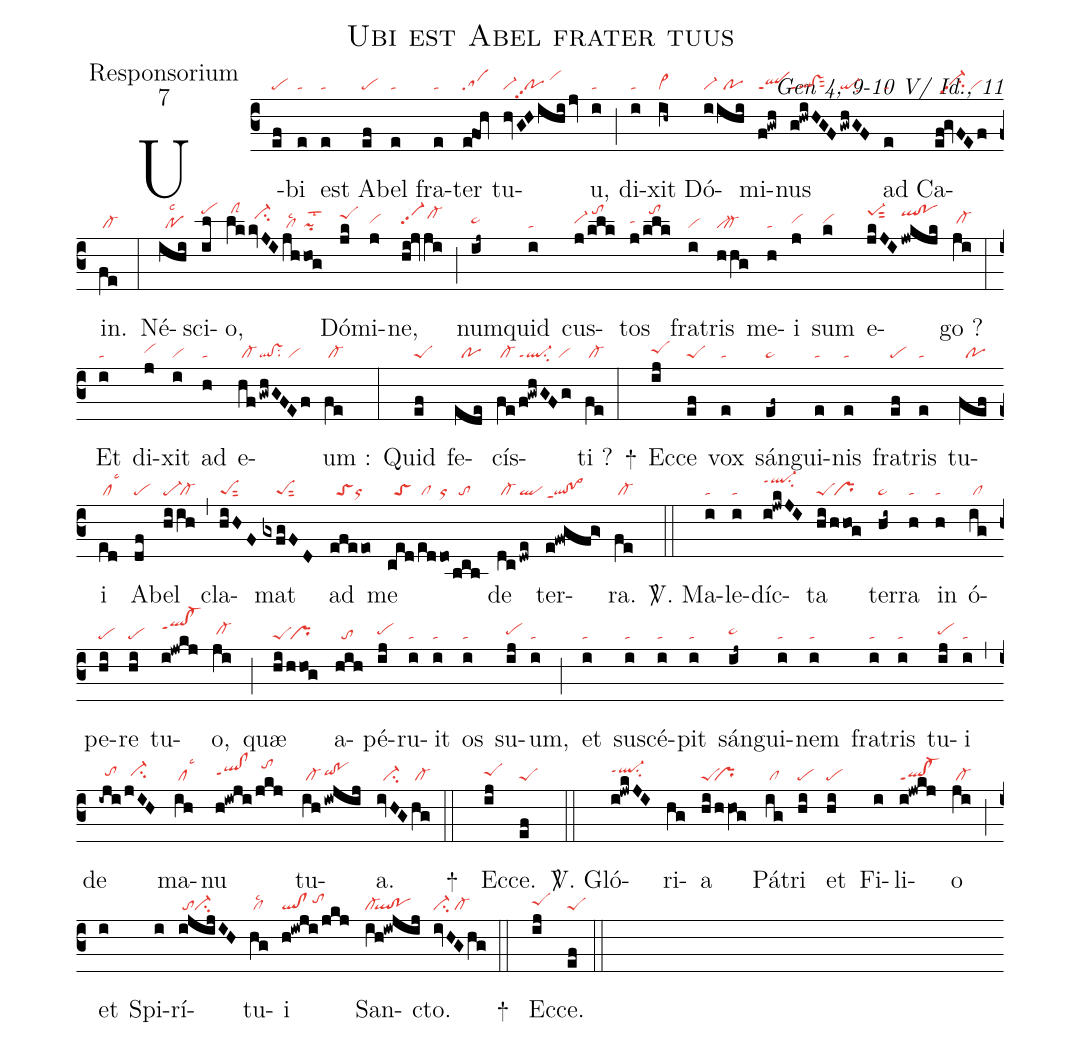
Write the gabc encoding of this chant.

name:Ubi est Abel frater tuus;
office-part:Responsorium;
mode:7;
commentary:Gen 4, 9-10 V/ Id., 11;
nabc-lines:1;
%%
(c3)U(ef|pe)bi(e|ta) est(e|ta) A(ef|pe)bel(e|ta) fra(e|ta)ter(e!foh|sa) tu(hv|vi-|/GHihi/jv|popp2/vihj)u,(i|ta) (;) di(i|ta)xit(ih~|cl~) Dó(i|vi-|ihi|//po)mi(f!gwh|qlppt1)nus(g!hwiHGF|ql!vsppt1sut2|/gwhGF|qi-su2) ad(e|ta) Ca(ef!gvFEf|//vi-hhpp2su2/vi)in.(fe|/cl-) (:) Né(ihi|//polsc2)sci(il|pehl)o,(lk|/clShl|kvJI|//ci-hj|jh|/cllsc2|hog|pilst2) Dó(jk|peShj)mi(j|vihh)ne,(hi!jv|vi-hhpp2|ji|/cl-hj) (;) num(ij~|pe~hh)quid(i|ta) cus(j/klk|vi-hh/tohl)tos(j|tahh|/klk|//tohl) fra(i|vi)tris(hhg|vi-``cl-) me(h|ta)i(j|vihh) sum(k|vihh) e(jkJI|pe-1hksut2|!jwkjk|qlhk!pohk)go ?(ji|/cl-hh) (:) Et(i|ta) di(j|vihh)xit(i|vi) ad(h|ta) e(hf|/cl-|!gwhGFEf|ql!vssu2/vi)um :(fe|/cl-) (:) Quid(ef|peS) fe(ede|//po)cís(fe|/cl-|/f!gwhGFg|ql-ppt1su2/vi)ti ?(fe|/cl-) (:)
+() Ec(ij|peShh)ce(ef|peS) vox(e|ta) sán(ef~|pe~)gui(e|ta)nis(e|ta) fra(ef|pe)tris(e|ta) tu(fef|//po)i(ed|/cllsc3) A(df|pe)bel(hi|pe-|ih|/cl-) (,) cla(hiHF|peSsut2)mat(gxfgFD|////peSsut2) ad(efeeo|//toSor) me(ced|//toS|/ed|/cl|do|or|/bcb|//to) de(dc|/cl-|!dwe|ql) ter(e!fw!gfg>|ql!po>ppt1)ra.(fe|/cl-) (::)

<sp>V/</sp>. Ma(i|ta)le(i|ta)díc(i!jwkJI|ql-hkppt1su2)ta(hi|peS|/hhog|/pr) ter(hi~|pe~)ra(h|ta) in(h|ta) ó(ig|/cl)pe(hi|pe)re(hi|pe) tu(i!jwkj|qlhj!cl-hjppt1)o,(ji|/cl-hh) (;) quæ(hi|peS|/hhog|/pr) a(hih|//to)pé(ij|pehh)ru(i|ta)it(i|ta) os(i|ta) su(ij|pehh)um,(i|ta) (;) et(i|ta) su(i|ta)scé(i|ta)pit(i|ta) sán(ij~|pe~hh)gui(i|ta)nem(i|ta) fra(i|ta)tris(i|ta) tu(ij|pehh)i(i|ta) (,) de(-iji|//tohh|jIH|//ci-hh) ma(ih|/cllsc3)nu(h!iwji|qlhh!clhhppt1|/jkj|//tohk) tu(ih|/cl-|!iwjij|qihh!pohh)a.(ivHG|//ci-|hg|/cl-) (::)
+() Ec(ij|peShh)ce.(ef|peS) (::)

<sp>V/</sp>. Gló(i!jwkJI|ql-hippt1su2)ri(hg)a(hi/hhVO!g|peS``pr)
Pá(ig|/cl)tri(hi|pe) et(hi|pe) Fi(i)li(i!jwkj|ql!cl-ppt1)o(ji|/cl-) (;)
et(i) Spi(i)rí(i!@jijIH|/toci-)tu(hg|/cllsc2)i(h!iwji/jkj|ql!cl/tohi)
San(ih!iw!@jij|cl-``ql!po)cto.(ivHGhg|ci-/cl-) (::)
+() Ec(ij|peShh)ce.(ef|peS) (::)
